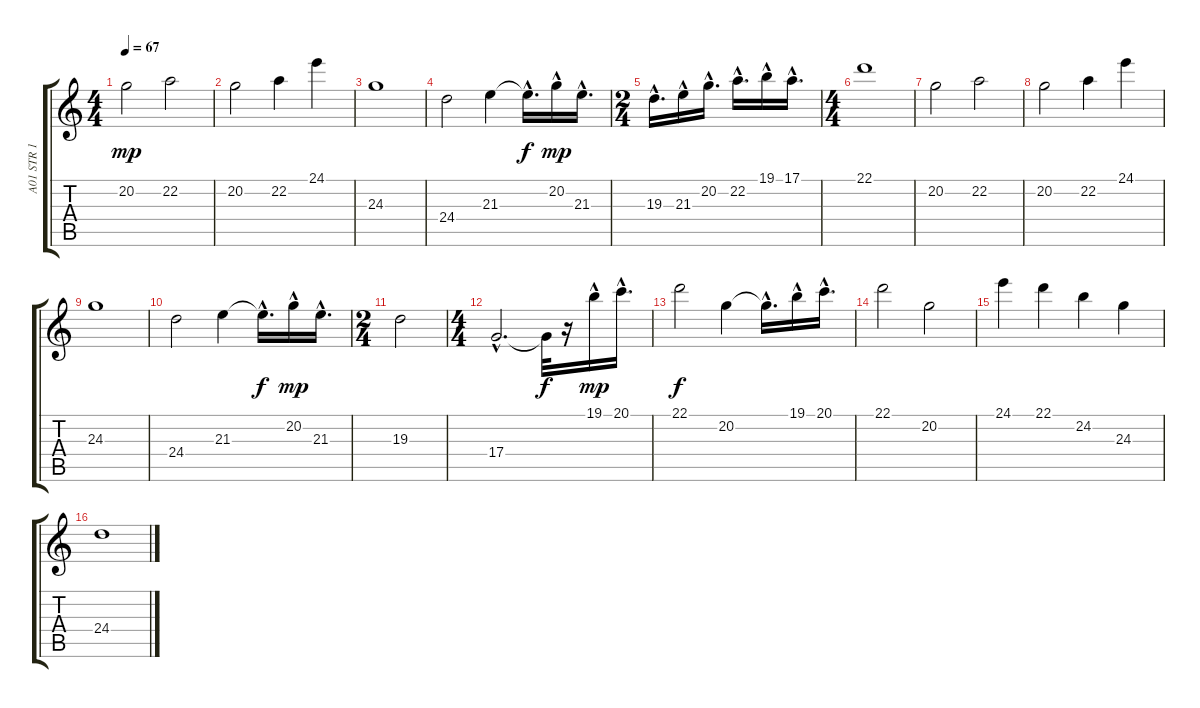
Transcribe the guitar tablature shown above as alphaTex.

\track ("A01 STR 1" "A01 STR 1") {instrument stringensemble1}
\staff {score tabs}
\tuning (E4 B3 G3 D3 A2 E2) {hide}
\ts (4 4)
\tempo 67
\clef g2
\ks c
20.2.2{dy mp} 22.2.2 |
20.2.2 22.2.4 24.1.4 |
24.3.1 |
24.4.2 21.3.4 21.3{hac t}.16{d dy f} 20.2{hac}.16{dy mp} 21.3{hac}.16{d} |
\ts (2 4)
19.3{hac}.16{d} 21.3{hac}.16 20.2{hac}.16{d} 22.2{hac}.16{d} 19.1{hac}.16 17.1{hac}.16{d} |
\ts (4 4)
22.1.1 |
20.2.2 22.2.2 |
20.2.2 22.2.4 24.1.4 |
24.3.1 |
24.4.2 21.3.4 21.3{hac t}.16{d dy f} 20.2{hac}.16{dy mp} 21.3{hac}.16{d} |
\ts (2 4)
19.3.2 |
\ts (4 4)
17.4{hac}.2{d} 17.4{t}.32{dy f} r.16 19.1{hac}.16{dy mp} 20.1{hac}.16{d} |
22.1.2{dy f} 20.2.4 20.2{hac t}.16{d} 19.1{hac}.16 20.1{hac}.16{d} |
22.1.2 20.2.2 |
24.1.4 22.1.4 24.2.4 24.3.4 |
24.4.1
